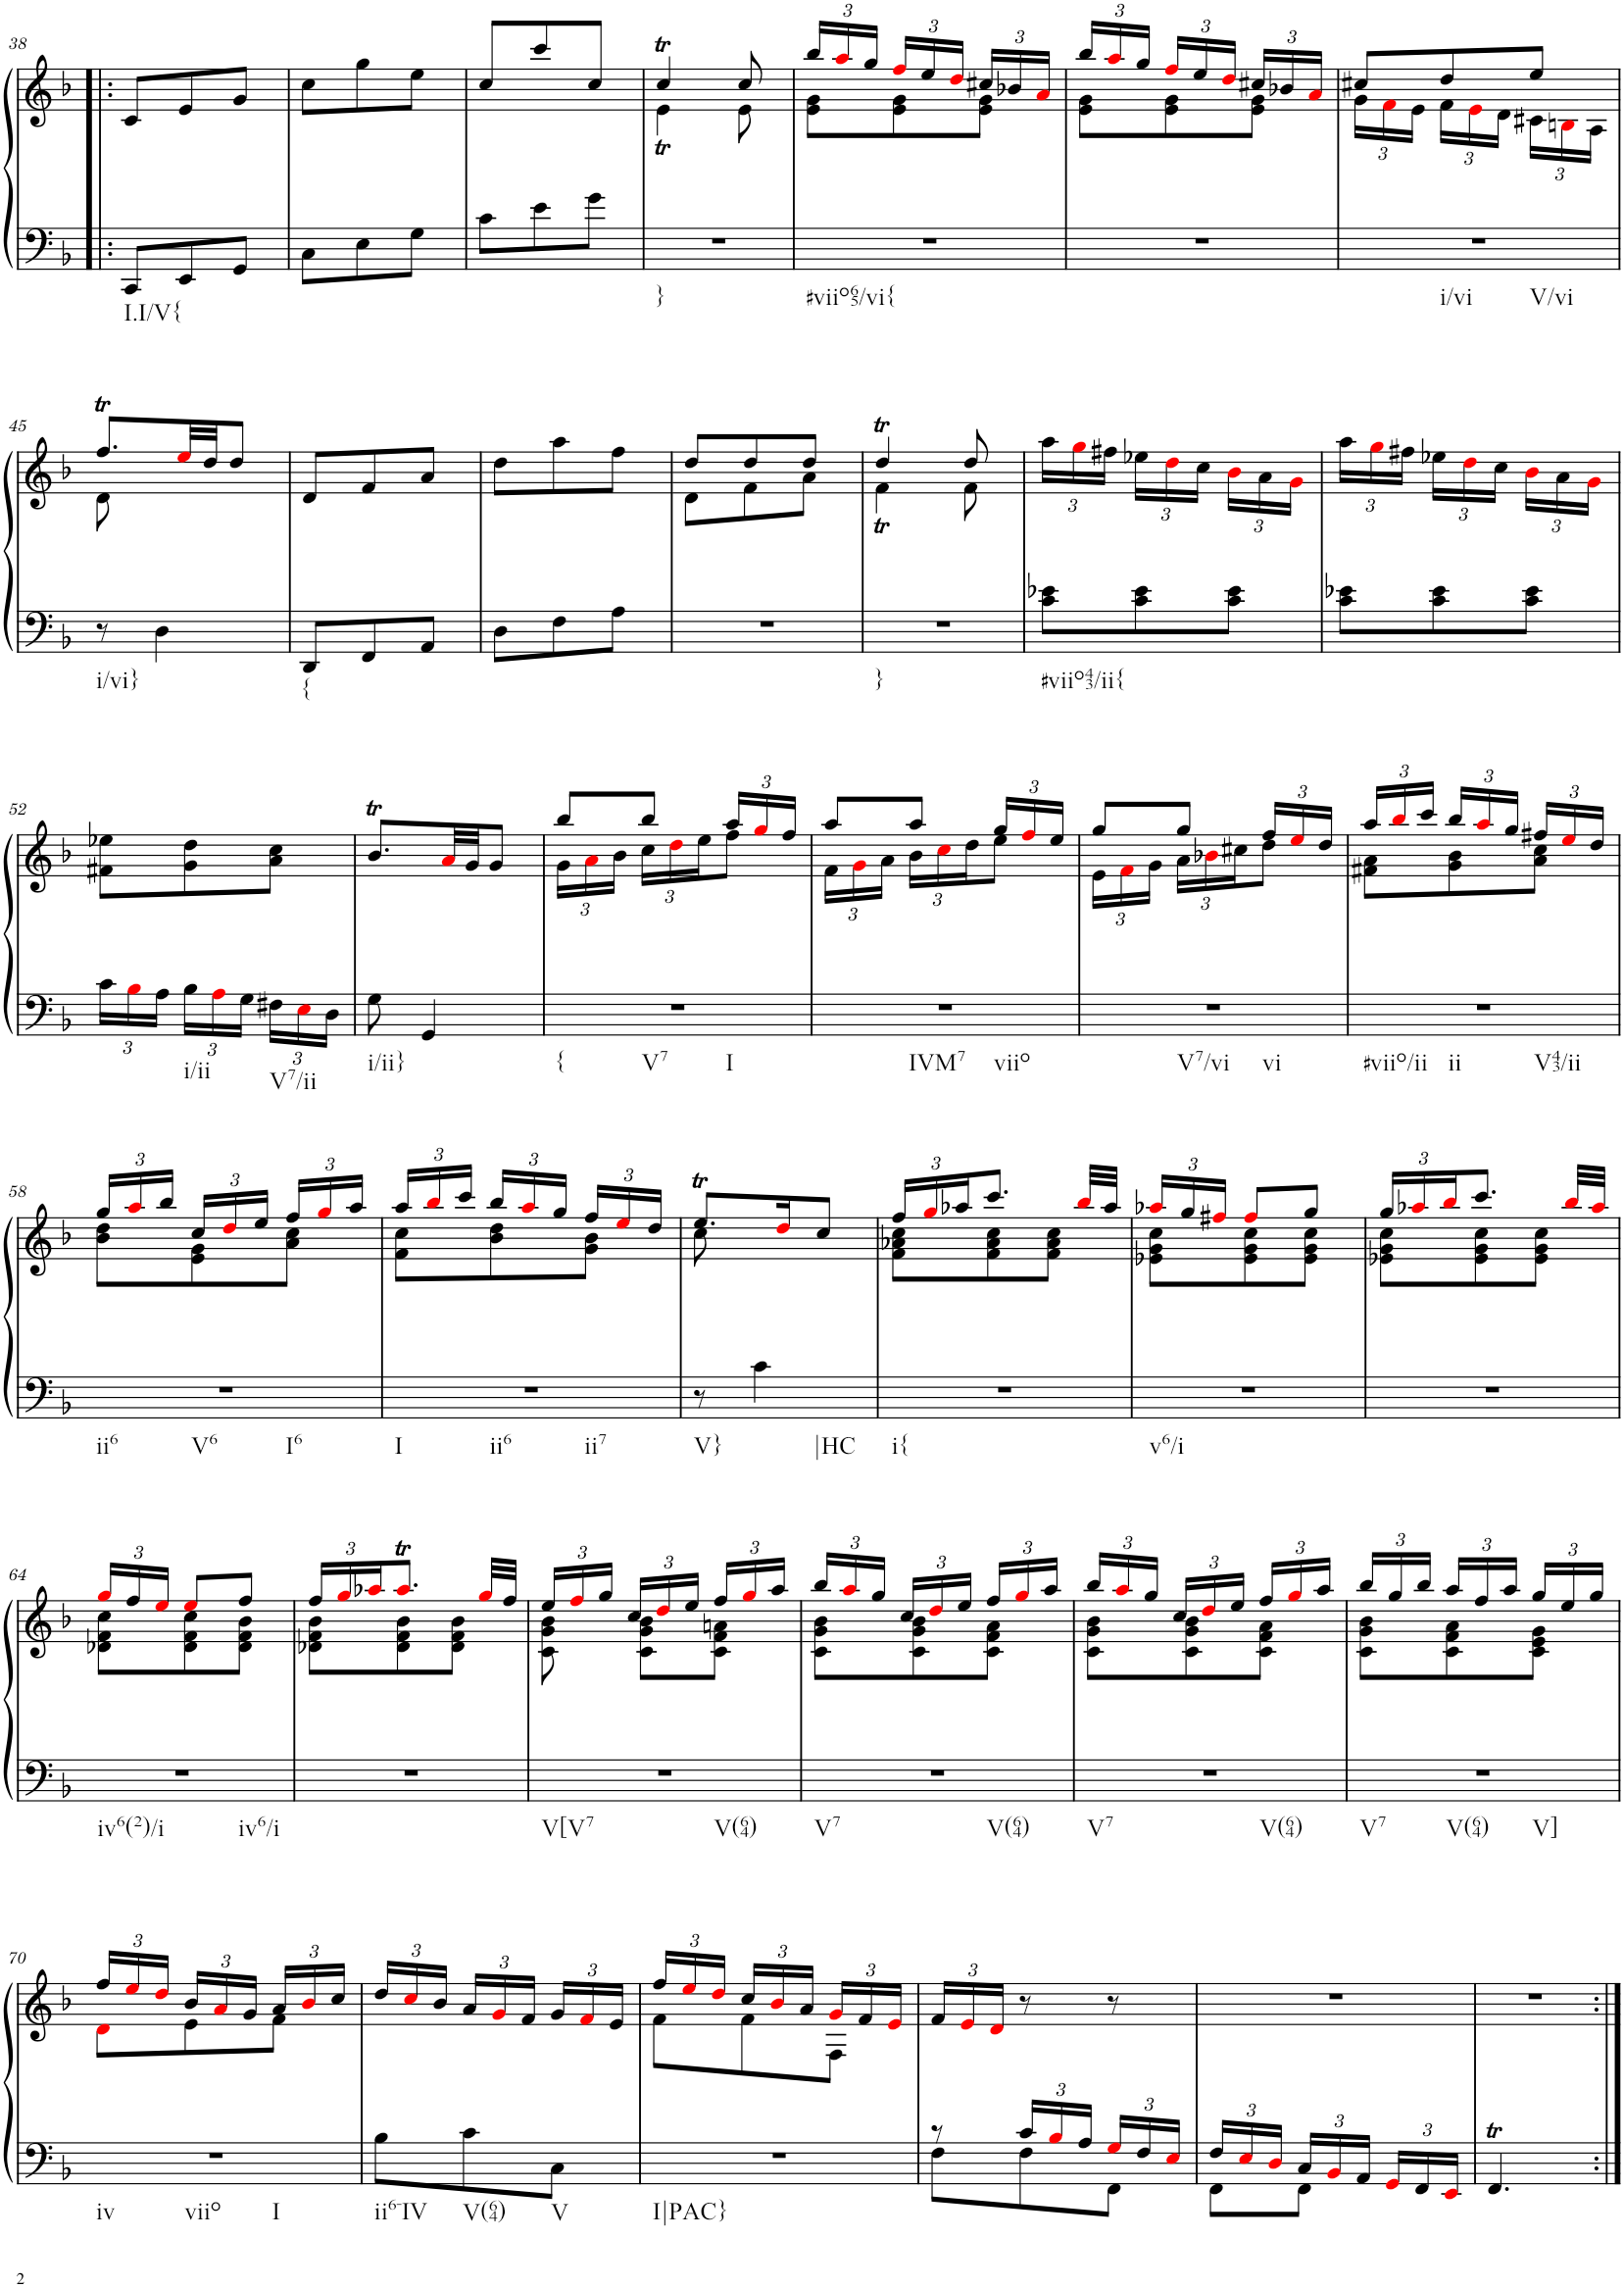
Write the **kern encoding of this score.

**kern	**kern
*part1	*part1
*staff2	*staff1
*I"Piano	*
*I'Pno.	*
!!LO:PB:g=z
*clefF4	*clefG2
*k[b-]	*k[b-]
*M3/8	*M3/8
=38!|:	=38!|:
!LO:TX:b:t=I.I/V{	!
8CC/L	8c/L
8EE/	8e/
8GG/J	8g/J
=39	=39
8C\L	8cc\L
8E\	8gg\
8G\J	8ee\J
=40	=40
8c\L	8cc/L
8e\	8ccc/
8g\J	8cc/J
=41	=41
*	*^
!LO:TX:b:t=}	!	!
4.r	4ccT/	4et\
.	8cc/	8e\
=42	=42	=42
*	*Xbrackettup	*
!LO:TX:b:t=#viio65/vi{	!	!
4.r	24bb-/LL	8e\ 8g\L
.	24aai/	.
.	24gg/JJ	.
.	24ffi/LL	8e\ 8g\
.	24ee/	.
.	24ddi/JJ	.
.	24cc#X/LL	8e\ 8g\J
.	24b-X/	.
.	24ai/JJ	.
=43	=43	=43
4.r	24bb-/LL	8e\ 8g\L
.	24aai/	.
.	24gg/JJ	.
.	24ffi/LL	8e\ 8g\
.	24ee/	.
.	24ddi/JJ	.
.	24cc#X/LL	8e\ 8g\J
.	24b-X/	.
.	24ai/JJ	.
=44	=44	=44
!LO:TX:b:t=i/vi	!	!
!LO:TX:b:t=V/vi	!	!
4.r	8cc#X/L	24g\LL
.	.	24fi\
.	.	24e\JJ
.	8dd/	24f\LL
.	.	24ei\
.	.	24d\JJ
.	8ee/J	24c#X\LL
.	.	24Bni\
.	.	24A\JJ
!!LO:LB:g=z	!!
=45	=45	=45
!LO:TX:b:t=i/vi}	!	!
8r	8.ffT/L	8d\
4D\	.	4ryy
.	32eei/LL	.
.	32dd/JJ	.
.	8dd/J	.
*	*v	*v
=46	=46
!LO:TX:b:t={	!
8DD/L	8d/L
8FF/	8f/
8AA/J	8a/J
=47	=47
8D\L	8dd\L
8F\	8aa\
8A\J	8ff\J
=48	=48
*	*^
4.r	8dd/L	8d\L
.	8dd/	8f\
.	8dd/J	8a\J
=49	=49	=49
!LO:TX:b:t=}	!	!
4.r	4ddT/	4fT\
.	8dd/	8f\
=50	=50	=50
!LO:TX:b:t=#viio43/ii{	!	!
*	*v	*v
8c\ 8e-X\L	24aa\LL
.	24ggi\
.	24ff#X\JJ
8c\ 8e-\	24ee-X\LL
.	24ddi\
.	24cc\JJ
8c\ 8e-\J	24b-i\LL
.	24a\
.	24gi\JJ
=51	=51
8c\ 8e-X\L	24aa\LL
.	24ggi\
.	24ff#X\JJ
8c\ 8e-\	24ee-X\LL
.	24ddi\
.	24cc\JJ
8c\ 8e-\J	24b-i\LL
.	24a\
.	24gi\JJ
!!LO:LB:g=z
=52	=52
*Xbrackettup	*
24c\LL	8f#X\ 8ee-X\L
24B-i\	.
24A\JJ	.
!LO:TX:b:t=i/ii	!
24B-\LL	8g\ 8dd\
24Ai\	.
24G\JJ	.
!LO:TX:b:t=V7/ii	!
24F#X\LL	8a\ 8cc\J
24Ei\	.
24D\JJ	.
=53	=53
!LO:TX:b:t=i/ii}	!
8G\	8.b-T/L
4GG/	.
.	32ai/LL
.	32g/JJ
.	8g/J
=54	=54
*	*^
!LO:TX:b:t={	!	!
!LO:TX:b:t=V7	!	!
!LO:TX:b:t=I	!	!
4.r	8bb-/L	24g\LL
.	.	24ai\
.	.	24b-\JJ
.	8bb-/J	24cc\LL
.	.	24ddi\
.	.	24ee\J
.	24aa/LL	8ff\J
.	24ggi/	.
.	24ff/JJ	.
=55	=55	=55
!LO:TX:b:t=IVM7	!	!
!LO:TX:b:t=viio	!	!
4.r	8aa/L	24f\LL
.	.	24gi\
.	.	24a\JJ
.	8aa/J	24b-\LL
.	.	24cci\
.	.	24dd\J
.	24gg/LL	8ee\J
.	24ffi/	.
.	24ee/JJ	.
=56	=56	=56
!LO:TX:b:t=V7/vi	!	!
!LO:TX:b:t=vi	!	!
4.r	8gg/L	24e\LL
.	.	24fi\
.	.	24g\JJ
.	8gg/J	24a\LL
.	.	24b-Xi\
.	.	24cc#X\J
.	24ff/LL	8dd\J
.	24eei/	.
.	24dd/JJ	.
=57	=57	=57
!LO:TX:b:t=#viio/ii	!	!
!LO:TX:b:t=ii	!	!
!LO:TX:b:t=V43/ii	!	!
4.r	24aa/LL	8f#X\ 8a\L
.	24bb-i/	.
.	24ccc/JJ	.
.	24bb-/LL	8g\ 8b-\
.	24aai/	.
.	24gg/JJ	.
.	24ff#X/LL	8a\ 8cc\J
.	24eei/	.
.	24dd/JJ	.
!!LO:LB:g=z	!!
=58	=58	=58
!LO:TX:b:t=ii6	!	!
!LO:TX:b:t=V6	!	!
!LO:TX:b:t=I6	!	!
4.r	24gg/LL	8b-\ 8dd\L
.	24aai/	.
.	24bb-/JJ	.
.	24cc/LL	8e\ 8g\
.	24ddi/	.
.	24ee/JJ	.
.	24ff/LL	8a\ 8cc\J
.	24ggi/	.
.	24aa/JJ	.
=59	=59	=59
!LO:TX:b:t=I	!	!
!LO:TX:b:t=ii6	!	!
!LO:TX:b:t=ii7	!	!
4.r	24aa/LL	8f\ 8cc\L
.	24bb-i/	.
.	24ccc/JJ	.
.	24bb-/LL	8b-\ 8dd\
.	24aai/	.
.	24gg/JJ	.
.	24ff/LL	8g\ 8b-\J
.	24eei/	.
.	24dd/JJ	.
=60	=60	=60
!LO:TX:b:t=V}	!	!
8r	8.eet/L	8cc\
!LO:TX:b:t=|HC	!	!
4c\	.	4ryy
.	16ddi/K	.
.	8cc/J	.
=61	=61	=61
!LO:TX:b:t=i{	!	!
4.r	24ff/LL	8f\ 8a-X\ 8cc\L
.	24ggi/	.
.	24aa-X/J	.
.	8.ccc/J	8f\ 8a-\ 8cc\
.	.	8f\ 8a-\ 8cc\J
.	32bb-i/LLL	.
.	32aa-/JJJ	.
=62	=62	=62
!LO:TX:b:t=v6/i	!	!
4.r	24aa-Xi/LL	8e-X\ 8g\ 8cc\L
.	24gg/	.
.	24ff#Xi/JJ	.
.	8ff#i/L	8e-\ 8g\ 8cc\
.	8gg/J	8e-\ 8g\ 8cc\J
=63	=63	=63
4.r	24gg/LL	8e-X\ 8g\ 8cc\L
.	24aa-Xi/	.
.	24bb-i/J	.
.	8.ccc/J	8e-\ 8g\ 8cc\
.	.	8e-\ 8g\ 8cc\J
.	32bb-i/LLL	.
.	32aa-i/JJJ	.
!!LO:LB:g=z	!!
=64	=64	=64
!LO:TX:b:t=iv6(2)/i	!	!
!LO:TX:b:t=iv6/i	!	!
4.r	24ggi/LL	8d-X\ 8f\ 8cc\L
.	24ff/	.
.	24eei/JJ	.
.	8eei/L	8d-\ 8f\ 8cc\
.	8ff/J	8d-\ 8f\ 8b-\J
=65	=65	=65
4.r	24ff/LL	8d-X\ 8f\ 8b-\L
.	24ggi/	.
.	24aa-Xi/J	.
.	8.aa-Ti/J	8d-\ 8f\ 8b-\
.	.	8d-\ 8f\ 8b-\J
.	32ggi/LLL	.
.	32ff/JJJ	.
=66	=66	=66
!LO:TX:b:t=V[V7	!	!
!LO:TX:b:t=V(64)	!	!
4.r	24ee/LL	8c\ 8g\ 8b-\
.	24ffi/	.
.	24gg/JJ	.
.	24cc/LL	8c\ 8g\ 8b-\L
.	24ddi/	.
.	24ee/JJ	.
.	24ff/LL	8c\ 8f\ 8an\J
.	24ggi/	.
.	24aa/JJ	.
=67	=67	=67
!LO:TX:b:t=V7	!	!
!LO:TX:b:t=V(64)	!	!
4.r	24bb-/LL	8c\ 8g\ 8b-\L
.	24aai/	.
.	24gg/JJ	.
.	24cc/LL	8c\ 8g\ 8b-\
.	24ddi/	.
.	24ee/JJ	.
.	24ff/LL	8c\ 8f\ 8a\J
.	24ggi/	.
.	24aa/JJ	.
=68	=68	=68
!LO:TX:b:t=V7	!	!
!LO:TX:b:t=V(64)	!	!
4.r	24bb-/LL	8c\ 8g\ 8b-\L
.	24aai/	.
.	24gg/JJ	.
.	24cc/LL	8c\ 8g\ 8b-\
.	24ddi/	.
.	24ee/JJ	.
.	24ff/LL	8c\ 8f\ 8a\J
.	24ggi/	.
.	24aa/JJ	.
=69	=69	=69
!LO:TX:b:t=V7	!	!
!LO:TX:b:t=V(64)	!	!
!LO:TX:b:t=V]	!	!
4.r	24bb-/LL	8c\ 8g\ 8b-\L
.	24gg/	.
.	24bb-/JJ	.
.	24aa/LL	8c\ 8f\ 8a\
.	24ff/	.
.	24aa/JJ	.
.	24gg/LL	8c\ 8e\ 8g\J
.	24ee/	.
.	24gg/JJ	.
!!LO:LB:g=z	!!
=70	=70	=70
!LO:TX:b:t=iv	!	!
!LO:TX:b:t=viio	!	!
!LO:TX:b:t=I	!	!
4.r	24ff/LL	8di\L
.	24eei/	.
.	24ddi/JJ	.
.	24b-/LL	8e\
.	24ai/	.
.	24g/JJ	.
.	24a/LL	8f\J
.	24b-i/	.
.	24cc/JJ	.
*	*v	*v
=71	=71
!LO:TX:b:t=ii6-IV	!
8B-\L	24dd/LL
.	24cci/
.	24b-/JJ
!LO:TX:b:t=V(64)	!
8c\	24a/LL
.	24gi/
.	24f/JJ
!LO:TX:b:t=V	!
8C\J	24g/LL
.	24fi/
.	24e/JJ
=72	=72
*	*^
!LO:TX:b:t=I|PAC}	!	!
4.r	24ff/LL	8f\L
.	24eei/	.
.	24ddi/JJ	.
.	24cc/LL	8f\
.	24b-i/	.
.	24a/JJ	.
.	24gi/LL	8F\J
.	24f/	.
.	24ei/JJ	.
*	*v	*v
=73	=73
*^	*
8r	8F\L	24f/LL
.	.	24ei/
.	.	24di/JJ
24c/LL	8F\	8r
24B-i/	.	.
24A/JJ	.	.
24Gi/LL	8FF\J	8r
24F/	.	.
24Ei/JJ	.	.
=74	=74	=74
24F/LL	8FF\L	4.r
24Ei/	.	.
24Di/JJ	.	.
24C/LL	8FF\J	.
24BB-i/	.	.
24AA/JJ	.	.
24GGi/LL	8ryy	.
24FF/	.	.
24EEi/JJ	.	.
*v	*v	*
=75	=75
4.FFT/	4.r
=:|!	=:|!
*-	*-
